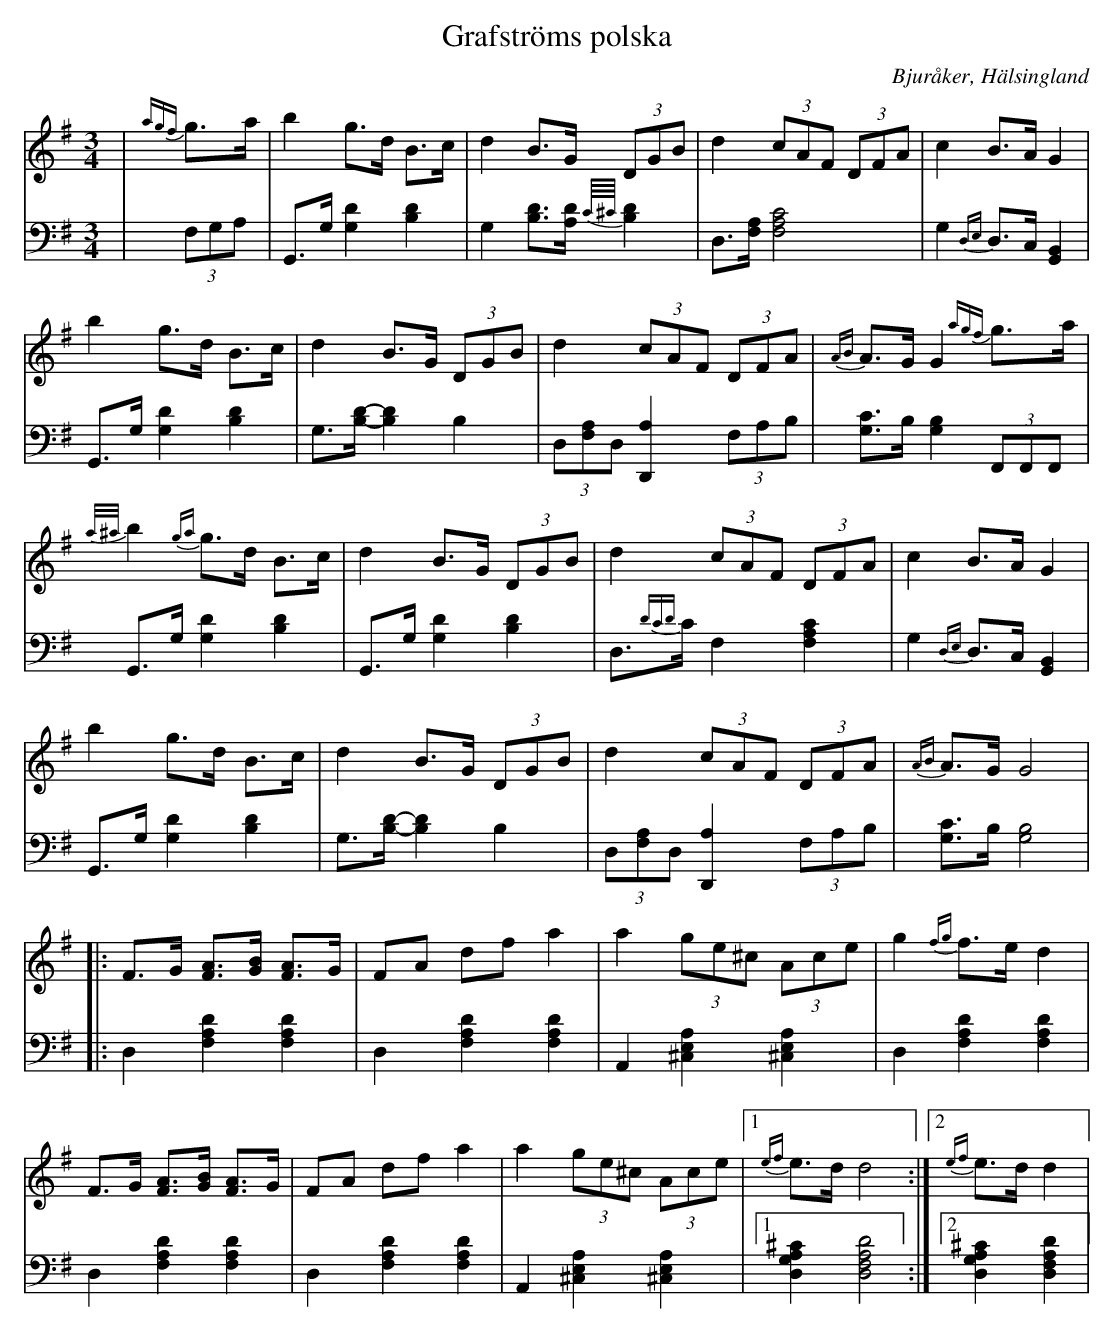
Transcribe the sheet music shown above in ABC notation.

X:1
T: Grafströms polska
O: Bjuråker, Hälsingland
M: 3/4
L: 1/8
K: G
V:1
V:2
V: 1
|{agf}g>a|b2 g>d B>c|d2 B>G (3DGB|d2 (3cAF (3DFA|c2 B>A G2|
b2 g>d B>c|d2 B>G (3DGB|d2 (3cAF (3DFA|{AB}A>G G2 {agf}g>a|
{a/^a/}b2 {ga}g>d B>c|d2 B>G (3DGB|d2 (3cAF (3DFA|c2 B>A G2|
b2 g>d B>c|d2 B>G (3DGB|d2 (3cAF (3DFA|{AB}A>G G4|
|:F>G [FA]>[GB] [FA]>G |FA df a2 |a2 (3ge^c (3Ace |g2 {fg}f>e d2 |
F>G [FA]>[GB] [FA]>G |FA df a2 |a2 (3ge^c (3Ace |1 {ef}e>d d4:|2 {ef}e>d d2|
V:2 clef=bass
|(3F,G,A, | G,,>G, [G,2D2] [B,2D2]|G,2 [B,D]>[A,D] {C//^C//}[B,D]2|D,>[F,A,] [F,4A,4C4]| G,2 {D,E,}D,>C, [G,,2B,,2]|
 G,,>G, [G,2D2] [B,2D2]|G,>[B,D]-[B,2D2] B,2|(3D,[F,A,]D, [D,,2A,2] (3F,A,B,| [G,C]>B, [G,2B,2](3F,,F,,F,,|
G,,>G, [G,2D2] [B,2D2]|G,,>G, [G,2D2] [B,2D2]|D,>{DCD}C F,2 [F,2A,2C2]| G,2 {D,E,}D,>C, [G,,2B,,2]|
 G,,>G, [G,2D2] [B,2D2]|G,>[B,D]-[B,2D2] B,2|(3D,[F,A,]D, [D,,2A,2] (3F,A,B,| [G,C]>B, [G,4B,4]|
|:D,2 [F,2A,2D2] [F,2A,2D2]|D,2 [F,2A,2D2] [F,2A,2D2]| A,,2 [^C,2E,2A,2] [^C,2E,2A,2]|D,2 [F,2A,2D2] [F,2A,2D2] |
D,2 [F,2A,2D2] [F,2A,2D2] | D,2 [F,2A,2D2] [F,2A,2D2] | A,,2 [^C,2E,2A,2] [^C,2E,2A,2]|1 [D,2G,2A,2^C2] [D,4F,4A,4D4]:|2 [D,2G,2A,2^C2] [D,2F,2A,2D2]|
